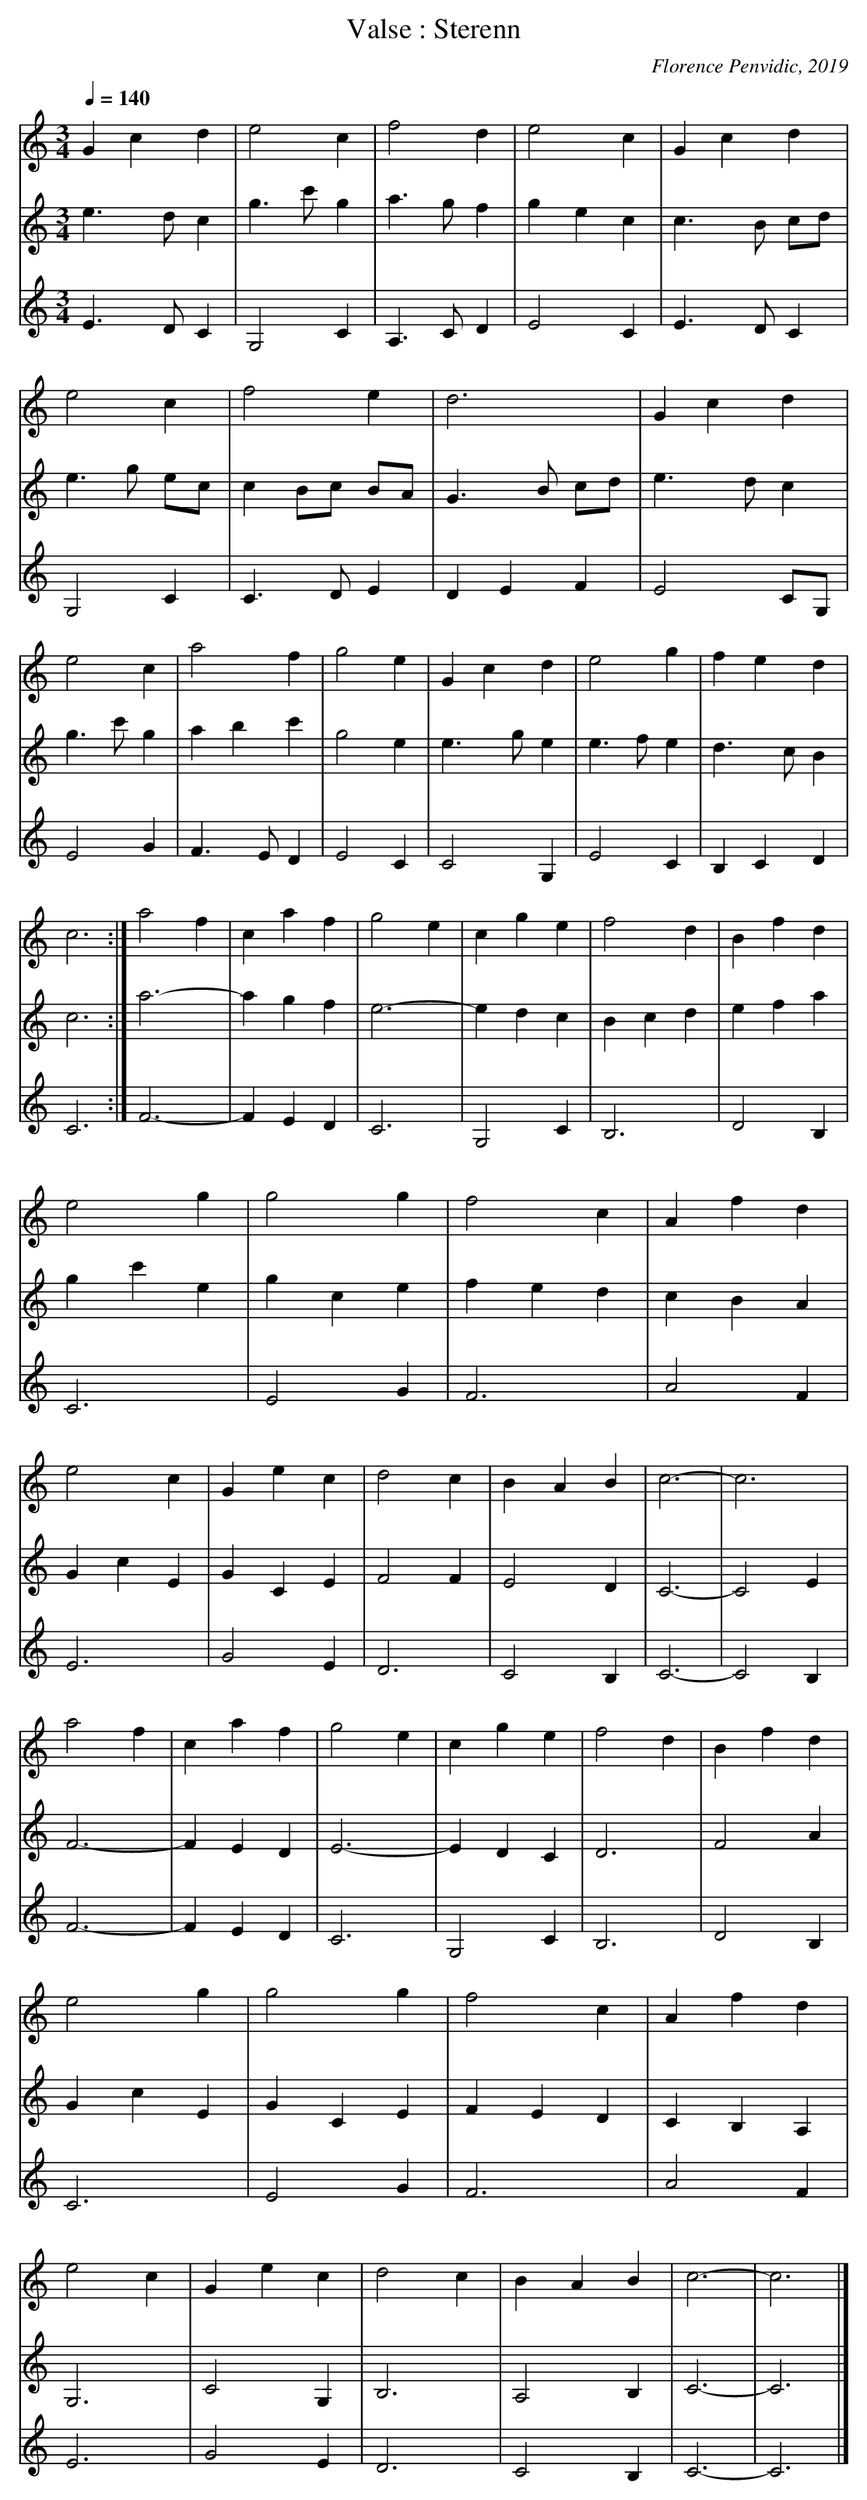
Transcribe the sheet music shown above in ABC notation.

X:1
T:Valse : Sterenn
C:Florence Penvidic, 2019
Q:1/4=140
L:1/8
M:3/4
K:C
V:1
G2 c2 d2 | e4 c2 | f4 d2 | e4 c2 | G2 c2 d2 | e4 c2 | f4 e2 | d6 |\
G2 c2 d2 | e4 c2| a4 f2 | g4 e2 | G2 c2 d2 | e4 g2 | f2 e2 d2 | c6 :|\
a4 f2 | c2 a2 f2 | g4 e2 | c2 g2 e2 | f4 d2 | B2 f2 d2 | e4 g2 | g4 g2 |\
f4 c2 | A2 f2 d2 | e4 c2 | G2 e2 c2 | d4 c2 | B2 A2 B2 | c6- | c6 |
a4 f2 | c2 a2 f2 | g4 e2 | c2 g2 e2 | f4 d2 | B2 f2 d2 | e4 g2 | g4 g2 |\
f4 c2 | A2 f2 d2 | e4 c2 | G2 e2 c2 | d4 c2 | B2 A2 B2 | c6- | c6 |]
V:2 treble
e3d c2 | g3c' g2 | a3g f2 | g2 e2 c2 | c3B cd | e3g ec | c2 Bc BA | G3B cd |
e3d c2 | g3c' g2 | a2 b2 c'2 | g4 e2 | e3g e2 | e3f e2 | d3c B2 | c6 :|
a6- | a2 g2 f2 | e6- | e2 d2 c2 | B2 c2 d2 | e2 f2 a2 | g2 c'2 e2 | g2 c2 e2 |
f2 e2 d2 | c2 B2 A2 | G2 c2 E2 | G2 C2 E2 | F4 F2 | E4 D2 | C6- | C4 E2 |
F6- | F2 E2 D2 | E6- | E2 D2 C2 | D6 | F4 A2 | G2 c2 E2 | G2 C2 E2 |
F2 E2 D2 | C2 B,2 A,2 | G,6 | C4 G,2 | B,6 | A,4 B,2 | C6- | C6 |]
V:3
E3D C2 | G,4 C2 | A,3C D2 | E4 C2 | E3D C2 | G,4 C2 | C3D E2 | D2 E2 F2 |
E4 CG, | E4 G2 | F3E D2 | E4 C2 | C4 G,2 | E4 C2 | B,2 C2 D2 | C6 :|
F6- | F2 E2 D2 | C6 | G,4 C2 | B,6 | D4 B,2 | C6 | E4 G2 |
F6 | A4 F2 | E6 | G4 E2 | D6 | C4 B,2 | C6- | C4 B,2 |
F6- | F2 E2 D2 | C6 | G,4 C2 | B,6 | D4 B,2 | C6 | E4 G2 |
F6 | A4 F2 | E6 | G4 E2 | D6 | C4 B,2 | C6- | C6 |]
